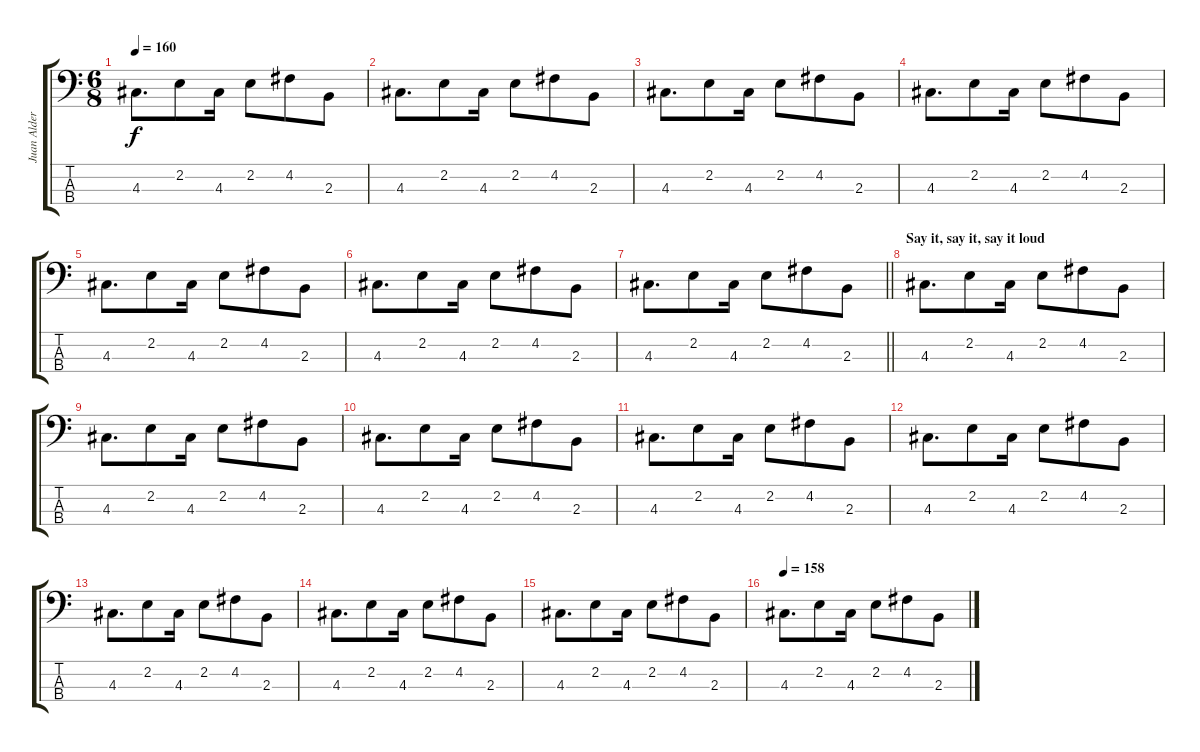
\track ("Juan Alderete" "Juan Alder") {instrument electricbassfinger}
\staff {score tabs}
\tuning (G2 D2 A1 E1) {hide}
\ts (6 8)
\tempo 160
\clef f4
\ks c
4.3.8{d dy f} 2.2.8 4.3.16 2.2.8 4.2.8 2.3.8 |
4.3.8{d} 2.2.8 4.3.16 2.2.8 4.2.8 2.3.8 |
4.3.8{d} 2.2.8 4.3.16 2.2.8 4.2.8 2.3.8 |
4.3.8{d} 2.2.8 4.3.16 2.2.8 4.2.8 2.3.8 |
4.3.8{d} 2.2.8 4.3.16 2.2.8 4.2.8 2.3.8 |
4.3.8{d} 2.2.8 4.3.16 2.2.8 4.2.8 2.3.8 |
\barLineRight lightlight
4.3.8{d} 2.2.8 4.3.16 2.2.8 4.2.8 2.3.8 |
\section ("" "Say it, say it, say it loud")
4.3.8{d} 2.2.8 4.3.16 2.2.8 4.2.8 2.3.8 |
4.3.8{d} 2.2.8 4.3.16 2.2.8 4.2.8 2.3.8 |
4.3.8{d} 2.2.8 4.3.16 2.2.8 4.2.8 2.3.8 |
4.3.8{d} 2.2.8 4.3.16 2.2.8 4.2.8 2.3.8 |
4.3.8{d} 2.2.8 4.3.16 2.2.8 4.2.8 2.3.8 |
4.3.8{d} 2.2.8 4.3.16 2.2.8 4.2.8 2.3.8 |
4.3.8{d} 2.2.8 4.3.16 2.2.8 4.2.8 2.3.8 |
4.3.8{d} 2.2.8 4.3.16 2.2.8 4.2.8 2.3.8 |
\tempo 158
4.3.8{d} 2.2.8 4.3.16 2.2.8 4.2.8 2.3.8
